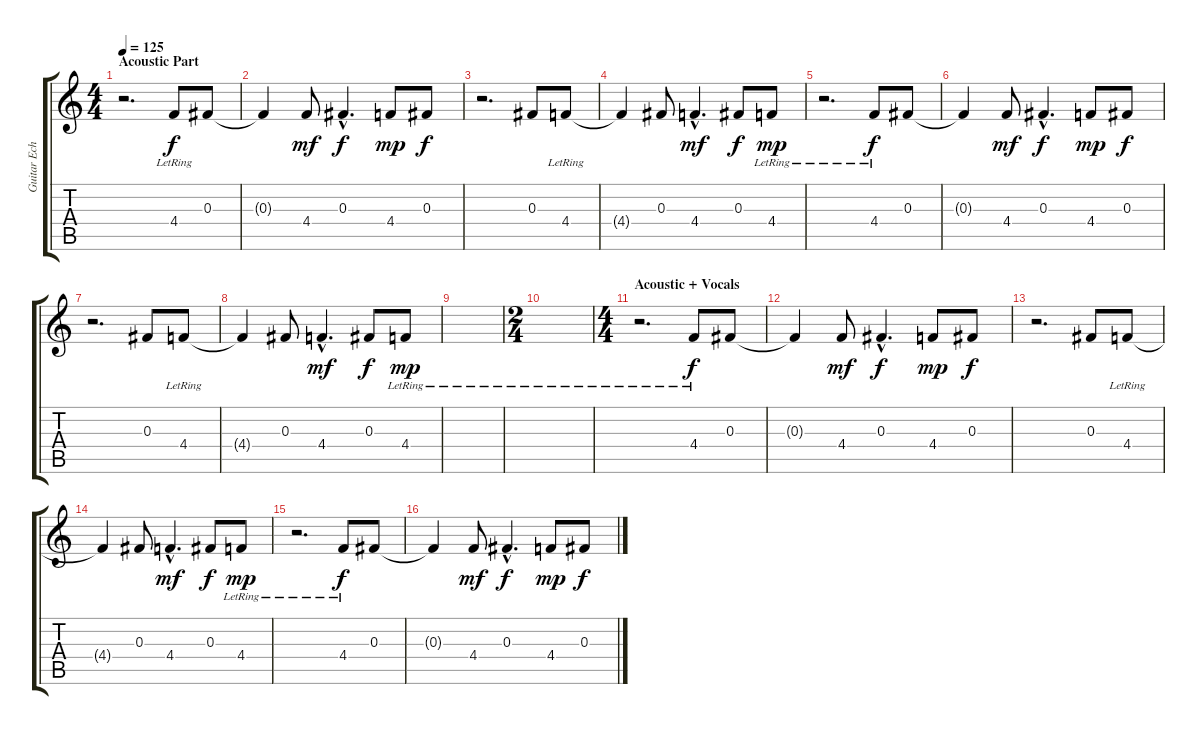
\track ("Guitar Echo" "Guitar Ech") {instrument electricguitarjazz}
\staff {score tabs}
\tuning (Eb4 Bb3 Gb3 Db3 Ab2 Eb2) {hide}
\ts (4 4)
\section ("" "Acoustic Part")
\tempo 125
\clef g2
\ks c
r.2{d dy f instrument electricguitarjazz} 4.4{lr}.8 0.3.8 |
0.3{t}.4 4.4.8{dy mf} 0.3{hac}.4{d dy f} 4.4.8{dy mp} 0.3.8{dy f} |
r.2{d} 0.3.8 4.4{lr}.8 |
4.4{t}.4 0.3.8 4.4{hac}.4{d dy mf} 0.3.8{dy f} 4.4{lr}.8{dy mp} |
r.2{d} 4.4{lr}.8{dy f} 0.3.8 |
0.3{t}.4 4.4.8{dy mf} 0.3{hac}.4{d dy f} 4.4.8{dy mp} 0.3.8{dy f} |
r.2{d} 0.3.8 4.4{lr}.8 |
4.4{t}.4 0.3.8 4.4{hac}.4{d dy mf} 0.3.8{dy f} 4.4{lr}.8{dy mp} |
|
\ts (2 4)
|
\ts (4 4)
\section ("" "Acoustic + Vocals")
r.2{d} 4.4{lr}.8{dy f} 0.3.8 |
0.3{t}.4 4.4.8{dy mf} 0.3{hac}.4{d dy f} 4.4.8{dy mp} 0.3.8{dy f} |
r.2{d} 0.3.8 4.4{lr}.8 |
4.4{t}.4 0.3.8 4.4{hac}.4{d dy mf} 0.3.8{dy f} 4.4{lr}.8{dy mp} |
r.2{d} 4.4{lr}.8{dy f} 0.3.8 |
0.3{t}.4 4.4.8{dy mf} 0.3{hac}.4{d dy f} 4.4.8{dy mp} 0.3.8{dy f}
